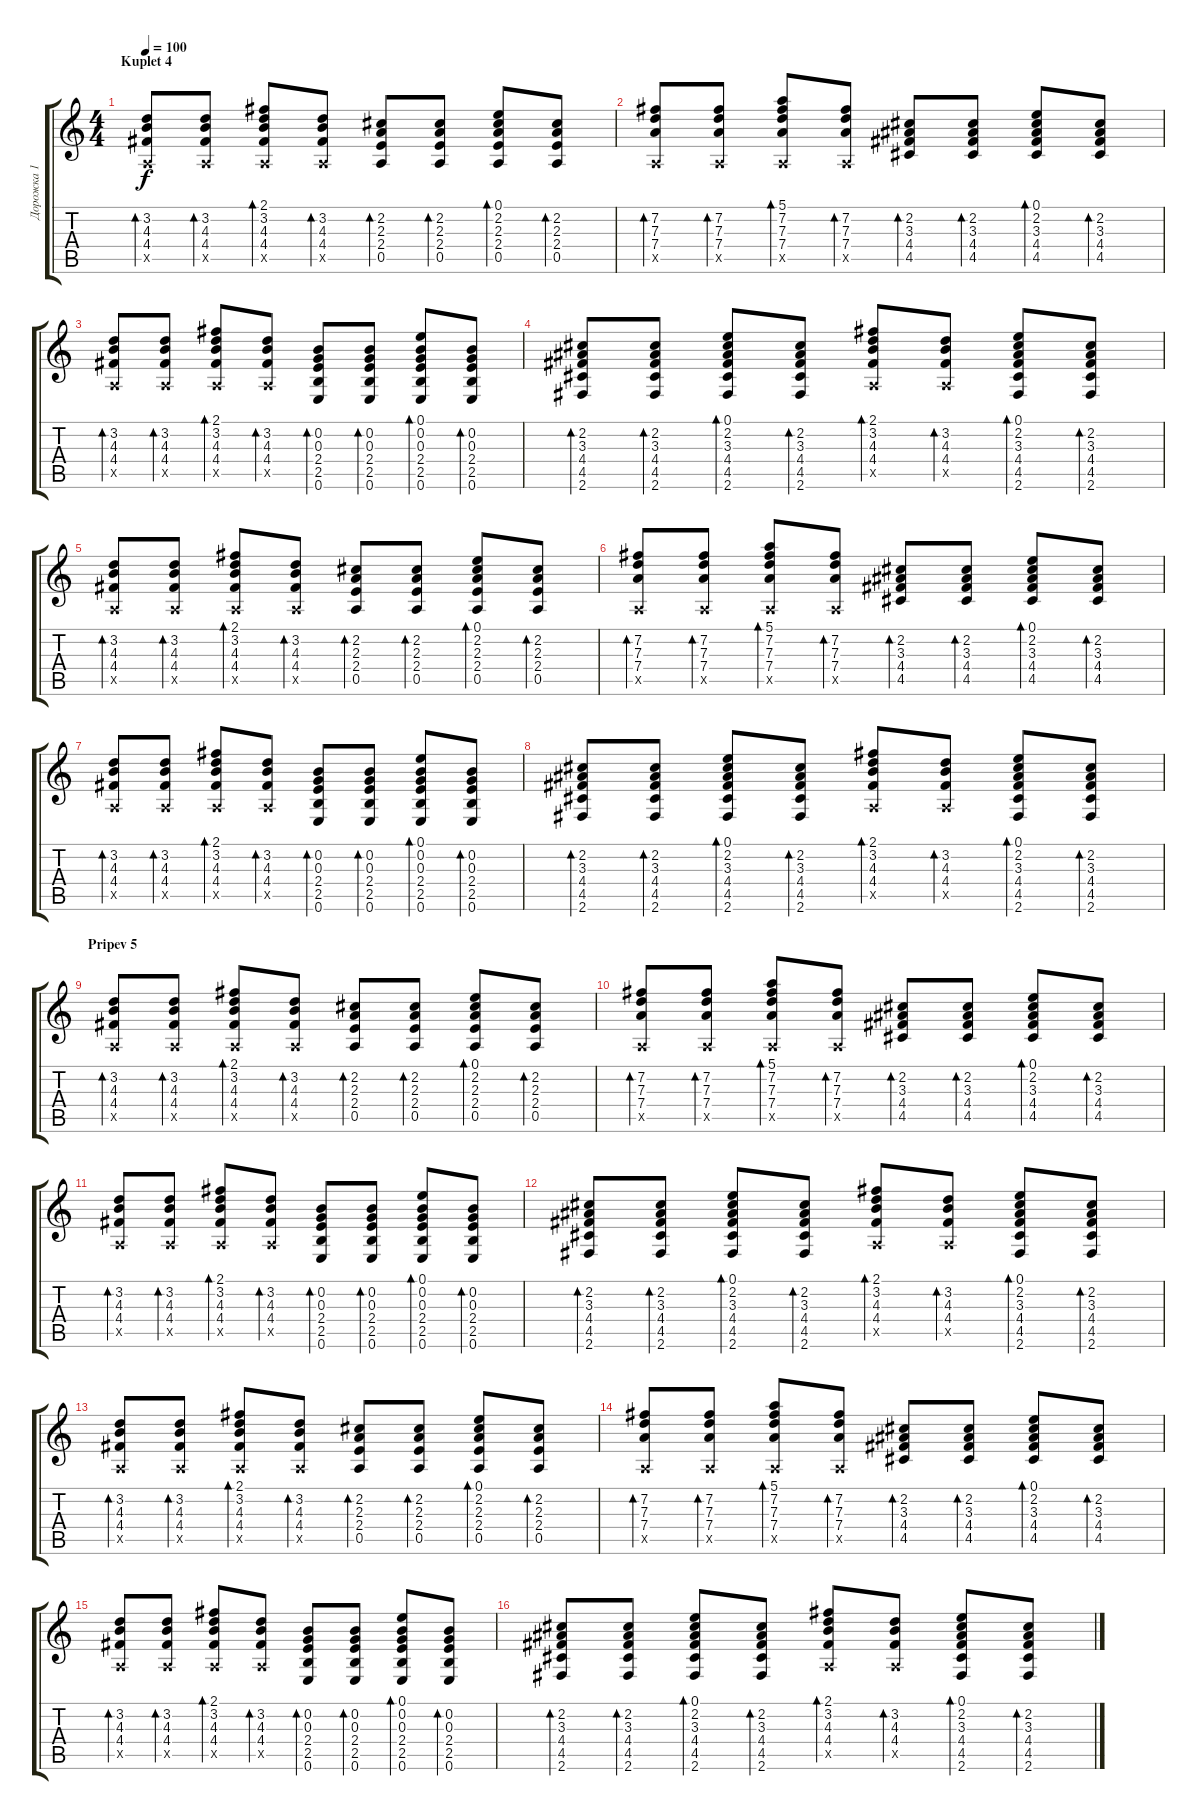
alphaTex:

\track ("Дорожка 1" "Дорожка 1") {instrument acousticguitarsteel}
\staff {score tabs}
\tuning (E4 B3 G3 D3 A2 E2) {hide}
\ts (4 4)
\section ("" "Kuplet 4")
\tempo 100
\clef g2
\ks c
(3.2 4.3 4.4 0.5{x}).8{bd 60 dy f} (3.2 4.3 4.4 0.5{x}).8{bd 60} (2.1 3.2 4.3 4.4 0.5{x}).8{bd 60} (3.2 4.3 4.4 0.5{x}).8{bd 60} (2.2 2.3 2.4 0.5).8{bd 60} (2.2 2.3 2.4 0.5).8{bd 60} (0.1 2.2 2.3 2.4 0.5).8{bd 60} (2.2 2.3 2.4 0.5).8{bd 60} |
(7.2 7.3 7.4 0.5{x}).8{bd 60} (7.2 7.3 7.4 0.5{x}).8{bd 60} (5.1 7.2 7.3 7.4 0.5{x}).8{bd 60} (7.2 7.3 7.4 0.5{x}).8{bd 60} (2.2 3.3 4.4 4.5).8{bd 60} (2.2 3.3 4.4 4.5).8{bd 60} (0.1 2.2 3.3 4.4 4.5).8{bd 60} (2.2 3.3 4.4 4.5).8{bd 60} |
(3.2 4.3 4.4 0.5{x}).8{bd 60} (3.2 4.3 4.4 0.5{x}).8{bd 60} (2.1 3.2 4.3 4.4 0.5{x}).8{bd 60} (3.2 4.3 4.4 0.5{x}).8{bd 60} (0.2 0.3 2.4 2.5 0.6).8{bd 60} (0.2 0.3 2.4 2.5 0.6).8{bd 60} (0.1 0.2 0.3 2.4 2.5 0.6).8{bd 60} (0.2 0.3 2.4 2.5 0.6).8{bd 60} |
(2.2 3.3 4.4 4.5 2.6).8{bd 60} (2.2 3.3 4.4 4.5 2.6).8{bd 60} (0.1 2.2 3.3 4.4 4.5 2.6).8{bd 60} (2.2 3.3 4.4 4.5 2.6).8{bd 60} (2.1 3.2 4.3 4.4 0.5{x}).8{bd 60} (3.2 4.3 4.4 0.5{x}).8{bd 60} (0.1 2.2 3.3 4.4 4.5 2.6).8{bd 60} (2.2 3.3 4.4 4.5 2.6).8{bd 60} |
(3.2 4.3 4.4 0.5{x}).8{bd 60} (3.2 4.3 4.4 0.5{x}).8{bd 60} (2.1 3.2 4.3 4.4 0.5{x}).8{bd 60} (3.2 4.3 4.4 0.5{x}).8{bd 60} (2.2 2.3 2.4 0.5).8{bd 60} (2.2 2.3 2.4 0.5).8{bd 60} (0.1 2.2 2.3 2.4 0.5).8{bd 60} (2.2 2.3 2.4 0.5).8{bd 60} |
(7.2 7.3 7.4 0.5{x}).8{bd 60} (7.2 7.3 7.4 0.5{x}).8{bd 60} (5.1 7.2 7.3 7.4 0.5{x}).8{bd 60} (7.2 7.3 7.4 0.5{x}).8{bd 60} (2.2 3.3 4.4 4.5).8{bd 60} (2.2 3.3 4.4 4.5).8{bd 60} (0.1 2.2 3.3 4.4 4.5).8{bd 60} (2.2 3.3 4.4 4.5).8{bd 60} |
(3.2 4.3 4.4 0.5{x}).8{bd 60} (3.2 4.3 4.4 0.5{x}).8{bd 60} (2.1 3.2 4.3 4.4 0.5{x}).8{bd 60} (3.2 4.3 4.4 0.5{x}).8{bd 60} (0.2 0.3 2.4 2.5 0.6).8{bd 60} (0.2 0.3 2.4 2.5 0.6).8{bd 60} (0.1 0.2 0.3 2.4 2.5 0.6).8{bd 60} (0.2 0.3 2.4 2.5 0.6).8{bd 60} |
(2.2 3.3 4.4 4.5 2.6).8{bd 60} (2.2 3.3 4.4 4.5 2.6).8{bd 60} (0.1 2.2 3.3 4.4 4.5 2.6).8{bd 60} (2.2 3.3 4.4 4.5 2.6).8{bd 60} (2.1 3.2 4.3 4.4 0.5{x}).8{bd 60} (3.2 4.3 4.4 0.5{x}).8{bd 60} (0.1 2.2 3.3 4.4 4.5 2.6).8{bd 60} (2.2 3.3 4.4 4.5 2.6).8{bd 60} |
\section ("" "Pripev 5")
(3.2 4.3 4.4 0.5{x}).8{bd 60} (3.2 4.3 4.4 0.5{x}).8{bd 60} (2.1 3.2 4.3 4.4 0.5{x}).8{bd 60} (3.2 4.3 4.4 0.5{x}).8{bd 60} (2.2 2.3 2.4 0.5).8{bd 60} (2.2 2.3 2.4 0.5).8{bd 60} (0.1 2.2 2.3 2.4 0.5).8{bd 60} (2.2 2.3 2.4 0.5).8{bd 60} |
(7.2 7.3 7.4 0.5{x}).8{bd 60} (7.2 7.3 7.4 0.5{x}).8{bd 60} (5.1 7.2 7.3 7.4 0.5{x}).8{bd 60} (7.2 7.3 7.4 0.5{x}).8{bd 60} (2.2 3.3 4.4 4.5).8{bd 60} (2.2 3.3 4.4 4.5).8{bd 60} (0.1 2.2 3.3 4.4 4.5).8{bd 60} (2.2 3.3 4.4 4.5).8{bd 60} |
(3.2 4.3 4.4 0.5{x}).8{bd 60} (3.2 4.3 4.4 0.5{x}).8{bd 60} (2.1 3.2 4.3 4.4 0.5{x}).8{bd 60} (3.2 4.3 4.4 0.5{x}).8{bd 60} (0.2 0.3 2.4 2.5 0.6).8{bd 60} (0.2 0.3 2.4 2.5 0.6).8{bd 60} (0.1 0.2 0.3 2.4 2.5 0.6).8{bd 60} (0.2 0.3 2.4 2.5 0.6).8{bd 60} |
(2.2 3.3 4.4 4.5 2.6).8{bd 60} (2.2 3.3 4.4 4.5 2.6).8{bd 60} (0.1 2.2 3.3 4.4 4.5 2.6).8{bd 60} (2.2 3.3 4.4 4.5 2.6).8{bd 60} (2.1 3.2 4.3 4.4 0.5{x}).8{bd 60} (3.2 4.3 4.4 0.5{x}).8{bd 60} (0.1 2.2 3.3 4.4 4.5 2.6).8{bd 60} (2.2 3.3 4.4 4.5 2.6).8{bd 60} |
(3.2 4.3 4.4 0.5{x}).8{bd 60} (3.2 4.3 4.4 0.5{x}).8{bd 60} (2.1 3.2 4.3 4.4 0.5{x}).8{bd 60} (3.2 4.3 4.4 0.5{x}).8{bd 60} (2.2 2.3 2.4 0.5).8{bd 60} (2.2 2.3 2.4 0.5).8{bd 60} (0.1 2.2 2.3 2.4 0.5).8{bd 60} (2.2 2.3 2.4 0.5).8{bd 60} |
(7.2 7.3 7.4 0.5{x}).8{bd 60} (7.2 7.3 7.4 0.5{x}).8{bd 60} (5.1 7.2 7.3 7.4 0.5{x}).8{bd 60} (7.2 7.3 7.4 0.5{x}).8{bd 60} (2.2 3.3 4.4 4.5).8{bd 60} (2.2 3.3 4.4 4.5).8{bd 60} (0.1 2.2 3.3 4.4 4.5).8{bd 60} (2.2 3.3 4.4 4.5).8{bd 60} |
(3.2 4.3 4.4 0.5{x}).8{bd 60} (3.2 4.3 4.4 0.5{x}).8{bd 60} (2.1 3.2 4.3 4.4 0.5{x}).8{bd 60} (3.2 4.3 4.4 0.5{x}).8{bd 60} (0.2 0.3 2.4 2.5 0.6).8{bd 60} (0.2 0.3 2.4 2.5 0.6).8{bd 60} (0.1 0.2 0.3 2.4 2.5 0.6).8{bd 60} (0.2 0.3 2.4 2.5 0.6).8{bd 60} |
(2.2 3.3 4.4 4.5 2.6).8{bd 60} (2.2 3.3 4.4 4.5 2.6).8{bd 60} (0.1 2.2 3.3 4.4 4.5 2.6).8{bd 60} (2.2 3.3 4.4 4.5 2.6).8{bd 60} (2.1 3.2 4.3 4.4 0.5{x}).8{bd 60} (3.2 4.3 4.4 0.5{x}).8{bd 60} (0.1 2.2 3.3 4.4 4.5 2.6).8{bd 60} (2.2 3.3 4.4 4.5 2.6).8{bd 60}
